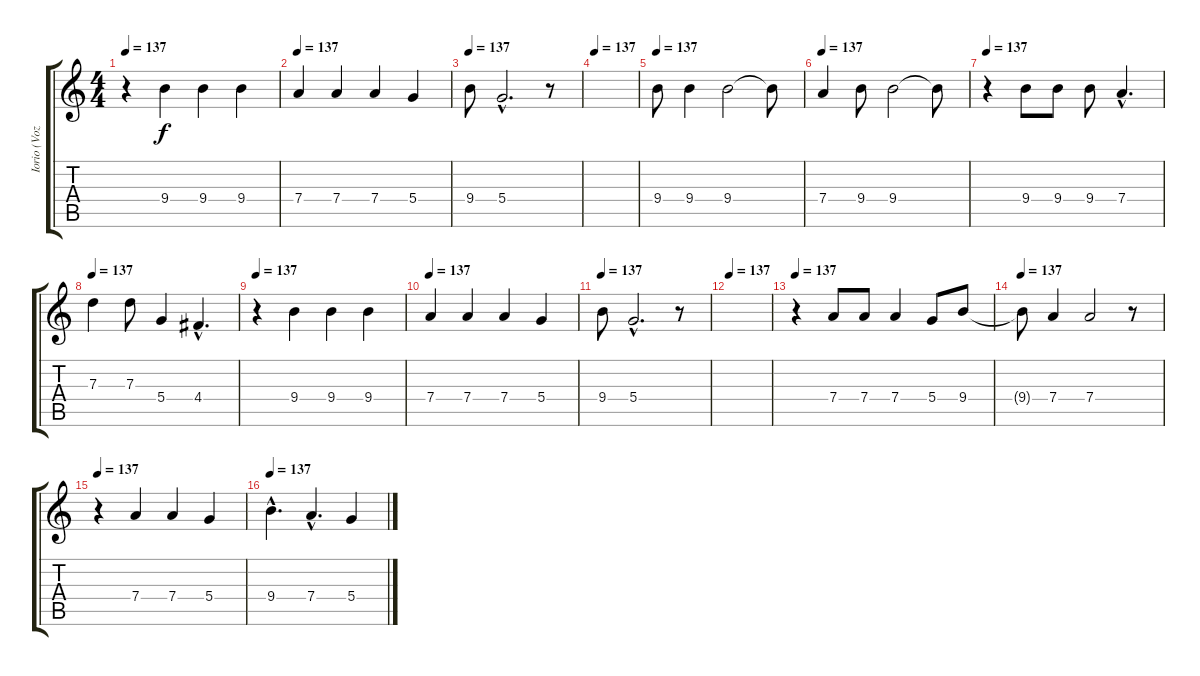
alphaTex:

\track ("Iorio (Voz)" "Iorio (Voz") {instrument contrabass}
\staff {score tabs}
\tuning (E4 B3 G3 D3 A2 E2) {hide}
\ts (4 4)
\tempo 137
\clef g2
\ks c
r.4{dy f} 9.4.4 9.4.4 9.4.4 |
\tempo 137
7.4.4 7.4.4 7.4.4 5.4.4 |
\tempo 137
9.4.8 5.4{hac}.2{d} r.8 |
\tempo 137
|
\tempo 137
9.4.8 9.4.4 9.4.2 9.4{t}.8 |
\tempo 137
7.4.4 9.4.8 9.4.2 9.4{t}.8 |
\tempo 137
r.4 9.4.8 9.4.8 9.4.8 7.4{hac}.4{d} |
\tempo 137
7.3.4 7.3.8 5.4.4 4.4{hac}.4{d} |
\tempo 137
r.4 9.4.4 9.4.4 9.4.4 |
\tempo 137
7.4.4 7.4.4 7.4.4 5.4.4 |
\tempo 137
9.4.8 5.4{hac}.2{d} r.8 |
\tempo 137
|
\tempo 137
r.4 7.4.8 7.4.8 7.4.4 5.4.8 9.4.8 |
\tempo 137
9.4{t}.8 7.4.4 7.4.2 r.8 |
\tempo 137
r.4 7.4.4 7.4.4 5.4.4 |
\tempo 137
9.4{hac}.4{d} 7.4{hac}.4{d} 5.4.4
